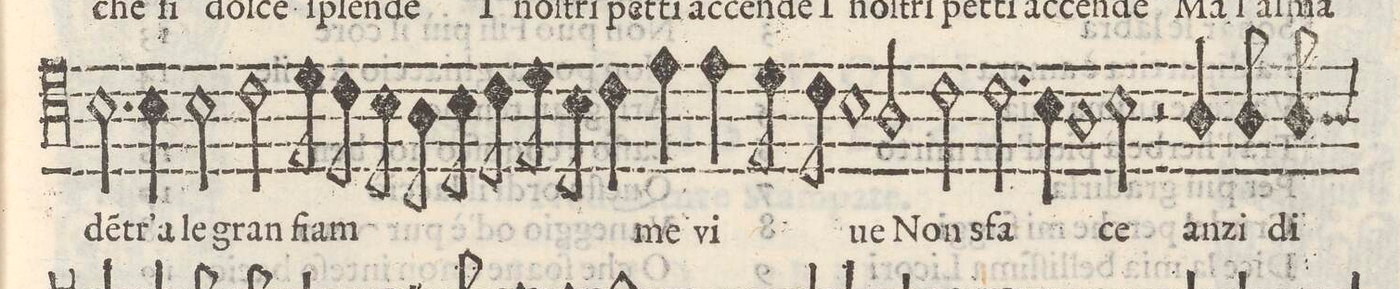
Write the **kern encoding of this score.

**kern	**text
*I"TENORE	*
*clefC4	*
*k[]	*
*met(C)	*
*M2/1	*
2.B\	dẽ(n)-
4B\	-tr` a
=17-	=17-
2B\	le
2c\	gran
8d\	fiam-
8c\	.
8B\	.
8A\	.
8B\	.
8c\	.
8d\	.
8B\	.
=18-	=18-
4c\	.
4e\	-me
4e\	vi-
8d\	.
8c\	.
1B	.
=19-	=19-
2A/	-ue
2c\	Non
2.c\	sfa-
4B\	.
=20-	=20-
1A	.
2B\	-ce
2r	.
=21-	=21-
4A/	an-
8A/	-zi
8A/	di
*custos:A	*
*-	*-
